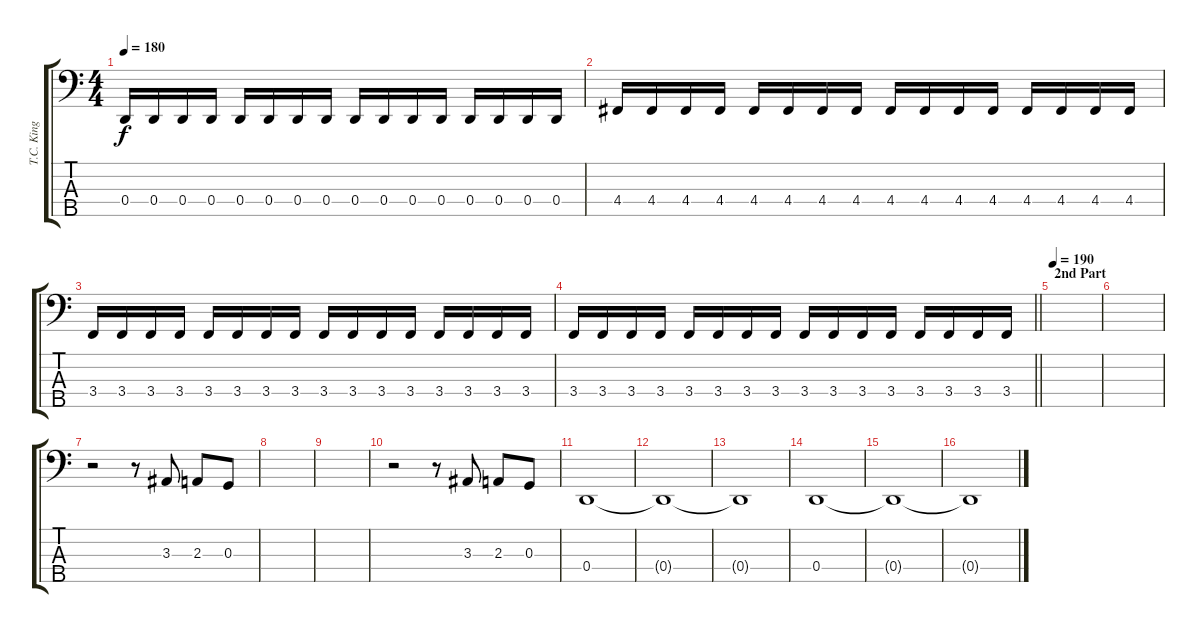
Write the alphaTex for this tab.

\track ("T.C. King" "T.C. King") {instrument electricbasspick}
\staff {score tabs}
\tuning (F2 C2 G1 D1 A0) {hide}
\ts (4 4)
\tempo 180
\clef f4
\ks c
0.4.16{dy f} 0.4.16 0.4.16 0.4.16 0.4.16 0.4.16 0.4.16 0.4.16 0.4.16 0.4.16 0.4.16 0.4.16 0.4.16 0.4.16 0.4.16 0.4.16 |
4.4.16 4.4.16 4.4.16 4.4.16 4.4.16 4.4.16 4.4.16 4.4.16 4.4.16 4.4.16 4.4.16 4.4.16 4.4.16 4.4.16 4.4.16 4.4.16 |
3.4.16 3.4.16 3.4.16 3.4.16 3.4.16 3.4.16 3.4.16 3.4.16 3.4.16 3.4.16 3.4.16 3.4.16 3.4.16 3.4.16 3.4.16 3.4.16 |
\barLineRight lightlight
3.4.16 3.4.16 3.4.16 3.4.16 3.4.16 3.4.16 3.4.16 3.4.16 3.4.16 3.4.16 3.4.16 3.4.16 3.4.16 3.4.16 3.4.16 3.4.16 |
\section ("" "2nd Part")
\tempo 190
|
|
r.2 r.8 3.3.8 2.3.8 0.3.8 |
|
|
r.2 r.8 3.3.8 2.3.8 0.3.8 |
0.4.1 |
0.4{t}.1 |
0.4{t}.1 |
0.4.1 |
0.4{t}.1 |
0.4{t}.1
